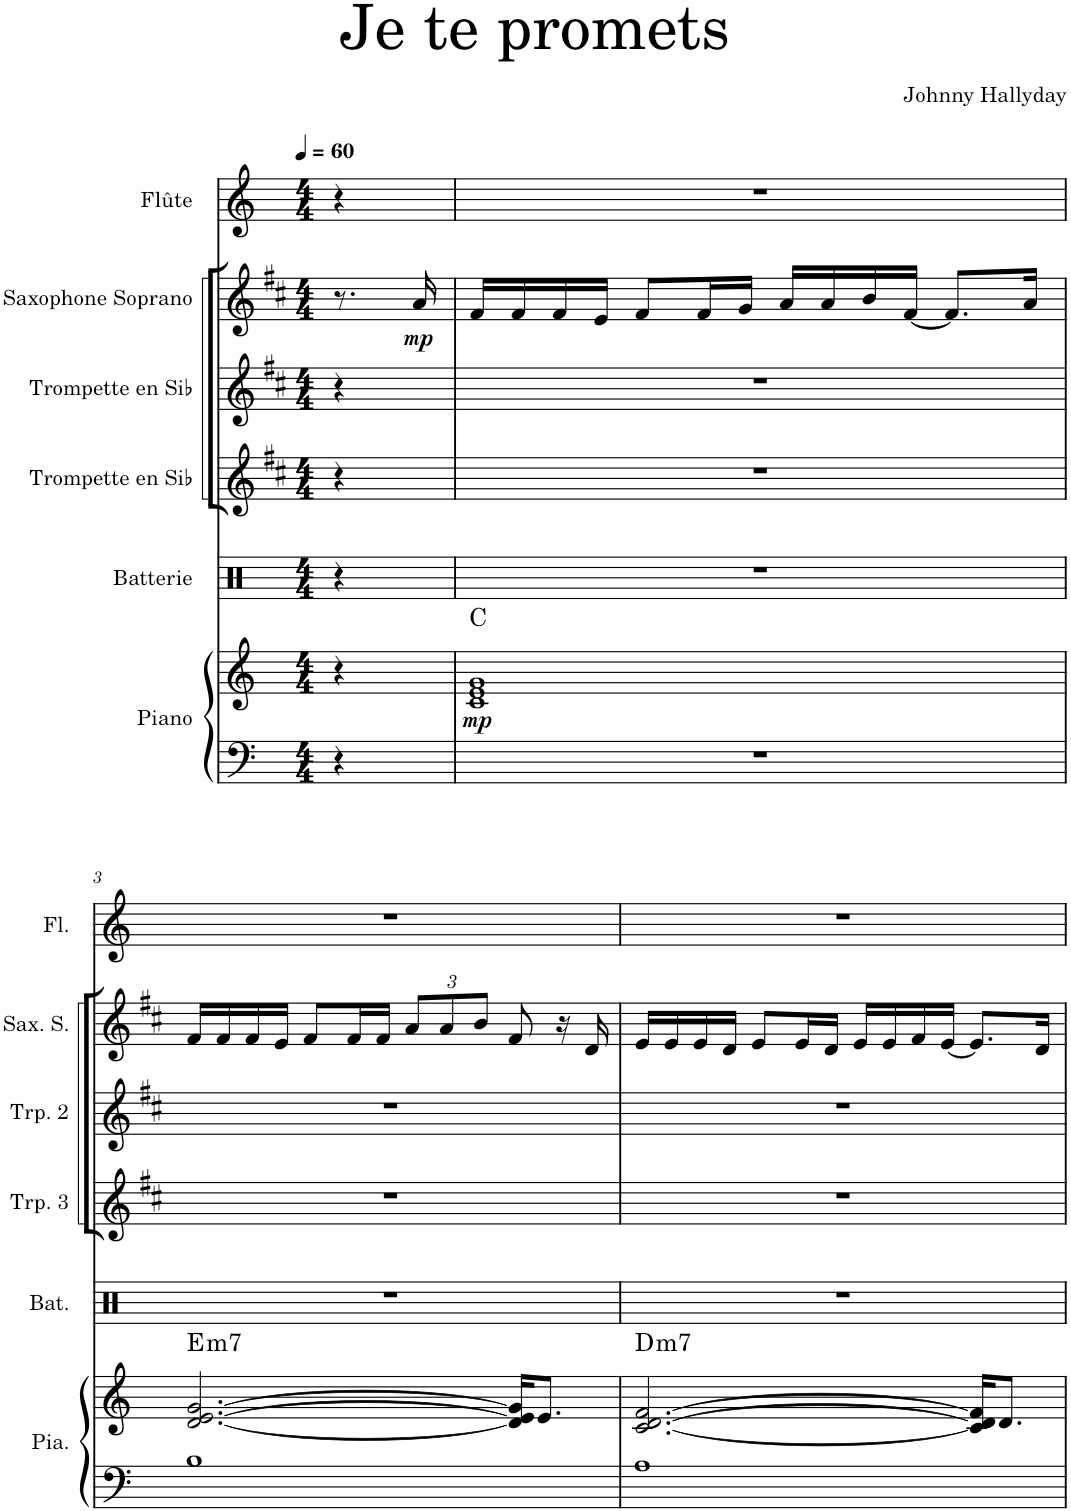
**kern	**kern	**dynam	**harte	**kern	**kern	**kern	**kern	**dynam	**kern
*part6	*part6	*part6	*part6	*part5	*part4	*part3	*part2	*part2	*part1
*staff7	*staff6	*staff6/7	*	*staff5	*staff4	*staff3	*staff2	*staff2	*staff1
*I"Piano	*	*	*	*I"Batterie	*I"Trompette en Sib	*I"Trompette en Sib	*I"Saxophone Soprano	*	*I"Flûte
*I'Pia.	*	*	*	*I'Bat.	*I'Trp. 3	*I'Trp. 2	*I'Sax. S.	*	*I'Fl.
*clefF4	*clefG2	*	*	*clefX	*clefG2	*clefG2	*clefG2	*	*clefG2
*	*	*	*	*	*Trd1c2	*Trd1c2	*Trd1c2	*	*
*k[]	*k[]	*	*	*k[]	*k[f#c#]	*k[f#c#]	*k[f#c#]	*	*k[]
*M4/4	*M4/4	*	*	*M4/4	*M4/4	*M4/4	*M4/4	*	*M4/4
*MM60	*MM60	*	*	*MM60	*MM60	*MM60	*MM60	*	*MM60
=1	=1	=1	=1	=1	=1	=1	=1	=1	=1
4r	4r	.	.	4r	4r	4r	8.r	.	4r
!	!	!	!	!	!	!	!	!LO:DY:b	!
.	.	.	.	.	.	.	16a/	mp	.
=2	=2	=2	=2	=2	=2	=2	=2	=2	=2
!	!	!LO:DY:b	!	!	!	!	!	!	!
1r	1c 1e 1g	mp	C:maj	1r	1r	1r	16f#/LL	.	1r
.	.	.	.	.	.	.	16f#/	.	.
.	.	.	.	.	.	.	16f#/	.	.
.	.	.	.	.	.	.	16e/JJ	.	.
.	.	.	.	.	.	.	8f#/L	.	.
.	.	.	.	.	.	.	16f#/L	.	.
.	.	.	.	.	.	.	16g/JJ	.	.
.	.	.	.	.	.	.	16a/LL	.	.
.	.	.	.	.	.	.	16a/	.	.
.	.	.	.	.	.	.	16b/	.	.
.	.	.	.	.	.	.	[16f#/JJ	.	.
.	.	.	.	.	.	.	8.f#/L]	.	.
.	.	.	.	.	.	.	16a/Jk	.	.
!!LO:LB:g=z
=3	=3	=3	=3	=3	=3	=3	=3	=3	=3
!	!	!	!LO:H:kt=m7	!	!	!	!	!	!
1B	[2.d/ [2.e/ [2.g/	.	E:min7	1r	1r	1r	16f#/LL	.	1r
.	.	.	.	.	.	.	16f#/	.	.
.	.	.	.	.	.	.	16f#/	.	.
.	.	.	.	.	.	.	16e/JJ	.	.
.	.	.	.	.	.	.	8f#/L	.	.
.	.	.	.	.	.	.	16f#/L	.	.
.	.	.	.	.	.	.	16f#/JJ	.	.
*	*	*	*	*	*	*	*Xbrackettup	*	*
.	.	.	.	.	.	.	12a/L	.	.
.	.	.	.	.	.	.	12a/	.	.
.	.	.	.	.	.	.	12b/J	.	.
.	16d/] 16e/] 16g/]KL	.	.	.	.	.	8f#/	.	.
.	8.e/J	.	.	.	.	.	.	.	.
.	.	.	.	.	.	.	16r	.	.
.	.	.	.	.	.	.	16d/	.	.
=4	=4	=4	=4	=4	=4	=4	=4	=4	=4
!	!	!	!LO:H:kt=m7	!	!	!	!	!	!
1A	[2.c/ [2.d/ [2.f/	.	D:min7	1r	1r	1r	16e/LL	.	1r
.	.	.	.	.	.	.	16e/	.	.
.	.	.	.	.	.	.	16e/	.	.
.	.	.	.	.	.	.	16d/JJ	.	.
.	.	.	.	.	.	.	8e/L	.	.
.	.	.	.	.	.	.	16e/L	.	.
.	.	.	.	.	.	.	16d/JJ	.	.
.	.	.	.	.	.	.	16e/LL	.	.
.	.	.	.	.	.	.	16e/	.	.
.	.	.	.	.	.	.	16f#/	.	.
.	.	.	.	.	.	.	[16e/JJ	.	.
.	16c/] 16d/] 16f/]KL	.	.	.	.	.	8.e/L]	.	.
.	8.d/J	.	.	.	.	.	.	.	.
.	.	.	.	.	.	.	16d/Jk	.	.
=	=	=	=	=	=	=	=	=	=
*-	*-	*-	*-	*-	*-	*-	*-	*-	*-
